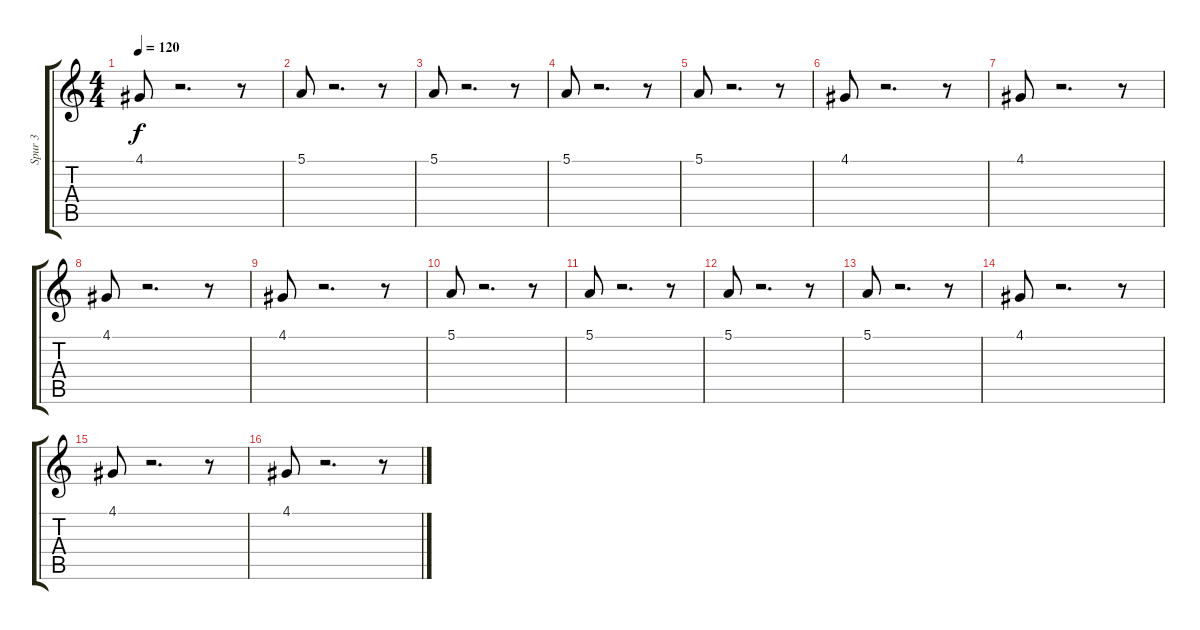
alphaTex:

\track ("Spur 3" "Spur 3") {instrument musicbox}
\staff {score tabs}
\tuning (E4 B3 G3 D3 A2 E2) {hide}
\ts (4 4)
\tempo 120
\clef g2
\ks c
4.1.8{dy f} r.2{d} r.8 |
5.1.8 r.2{d} r.8 |
5.1.8 r.2{d} r.8 |
5.1.8 r.2{d} r.8 |
5.1.8 r.2{d} r.8 |
4.1.8 r.2{d} r.8 |
4.1.8 r.2{d} r.8 |
4.1.8 r.2{d} r.8 |
4.1.8 r.2{d} r.8 |
5.1.8 r.2{d} r.8 |
5.1.8 r.2{d} r.8 |
5.1.8 r.2{d} r.8 |
5.1.8 r.2{d} r.8 |
4.1.8 r.2{d} r.8 |
4.1.8 r.2{d} r.8 |
4.1.8 r.2{d} r.8
